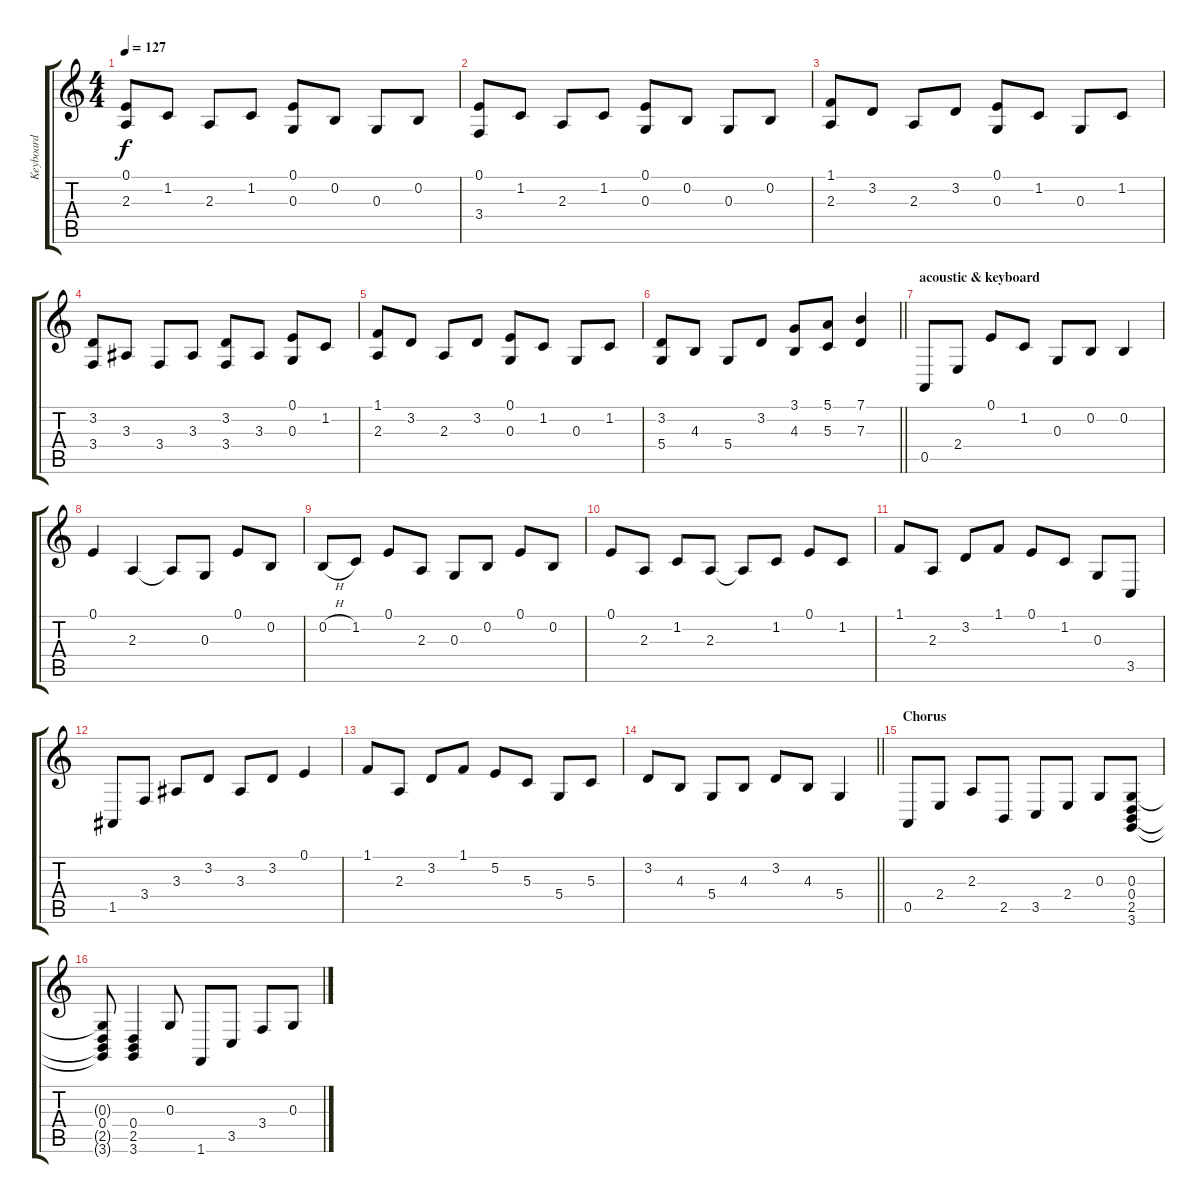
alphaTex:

\track ("Keyboard" "Keyboard") {instrument acousticgrandpiano}
\staff {score tabs}
\tuning (E4 B3 G3 D3 A2 E2) {hide}
\ts (4 4)
\tempo 127
\clef g2
\ks c
(0.1 2.3).8{dy f} 1.2.8 2.3.8 1.2.8 (0.1 0.3).8 0.2.8 0.3.8 0.2.8 |
(0.1 3.4).8 1.2.8 2.3.8 1.2.8 (0.1 0.3).8 0.2.8 0.3.8 0.2.8 |
(1.1 2.3).8 3.2.8 2.3.8 3.2.8 (0.1 0.3).8 1.2.8 0.3.8 1.2.8 |
(3.2 3.4).8 3.3.8 3.4.8 3.3.8 (3.2 3.4).8 3.3.8 (0.1 0.3).8 1.2.8 |
(1.1 2.3).8 3.2.8 2.3.8 3.2.8 (0.1 0.3).8 1.2.8 0.3.8 1.2.8 |
\barLineRight lightlight
(3.2 5.4).8 4.3.8 5.4.8 3.2.8 (3.1 4.3).8 (5.1 5.3).8 (7.1 7.3).4 |
\section ("" "acoustic & keyboard")
0.5.8 2.4.8 0.1.8 1.2.8 0.3.8 0.2.8 0.2.4 |
0.1.4 2.3.4 2.3{t}.8 0.3.8 0.1.8 0.2.8 |
0.2{h}.8 1.2.8 0.1.8 2.3.8 0.3.8 0.2.8 0.1.8 0.2.8 |
0.1.8 2.3.8 1.2.8 2.3.8 2.3{t}.8 1.2.8 0.1.8 1.2.8 |
1.1.8 2.3.8 3.2.8 1.1.8 0.1.8 1.2.8 0.3.8 3.5.8 |
1.5.8 3.4.8 3.3.8 3.2.8 3.3.8 3.2.8 0.1.4 |
1.1.8 2.3.8 3.2.8 1.1.8 5.2.8 5.3.8 5.4.8 5.3.8 |
\barLineRight lightlight
3.2.8 4.3.8 5.4.8 4.3.8 3.2.8 4.3.8 5.4.4 |
\section ("" "Chorus")
0.5.8 2.4.8 2.3.8 2.5.8 3.5.8 2.4.8 0.3.8 (0.3 0.4 2.5 3.6).8 |
(0.3{t} 0.4 2.5{t} 3.6{t}).8 (0.4 2.5 3.6).4 0.3.8 1.6.8 3.5.8 3.4.8 0.3.8
